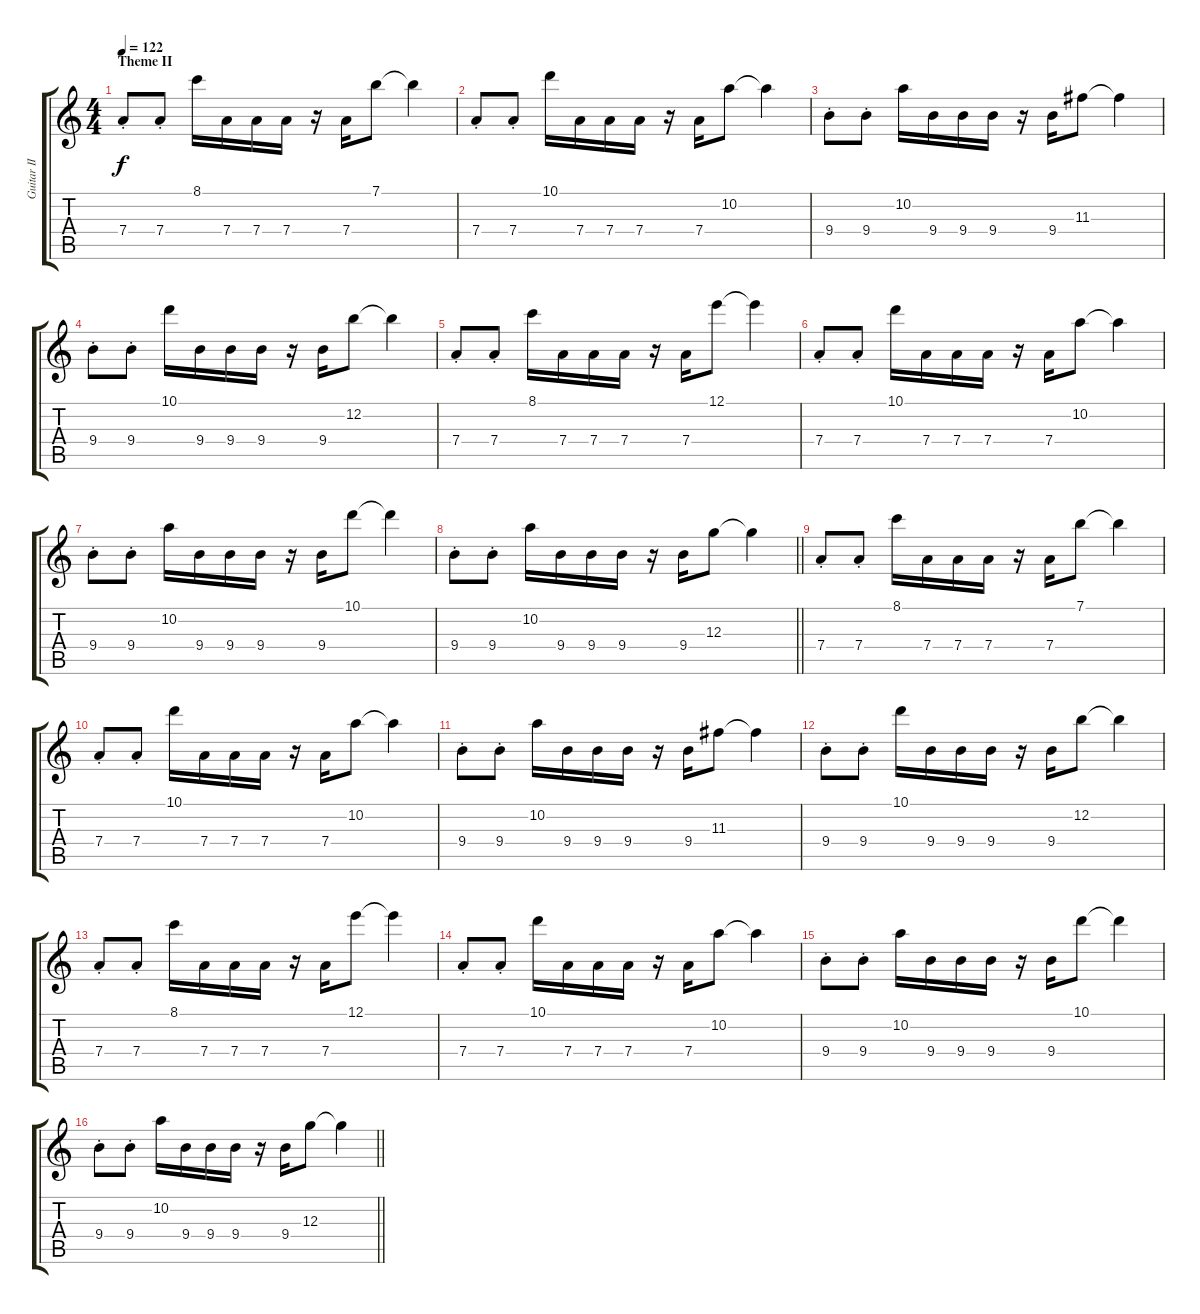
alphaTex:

\track ("Guitar II" "Guitar II") {instrument electricguitarclean}
\staff {score tabs}
\tuning (E4 B3 G3 D3 G2 C2) {hide}
\ts (4 4)
\section ("" "Theme II")
\tempo 122
\clef g2
\ks c
7.4{st}.8{dy f} 7.4{st}.8 8.1.16 7.4.16 7.4.16 7.4.16 r.16 7.4.16 7.1.8 7.1{t}.4 |
7.4{st}.8 7.4{st}.8 10.1.16 7.4.16 7.4.16 7.4.16 r.16 7.4.16 10.2.8 10.2{t}.4 |
9.4{st}.8 9.4{st}.8 10.2.16 9.4.16 9.4.16 9.4.16 r.16 9.4.16 11.3.8 11.3{t}.4 |
9.4{st}.8 9.4{st}.8 10.1.16 9.4.16 9.4.16 9.4.16 r.16 9.4.16 12.2.8 12.2{t}.4 |
7.4{st}.8 7.4{st}.8 8.1.16 7.4.16 7.4.16 7.4.16 r.16 7.4.16 12.1.8 12.1{t}.4 |
7.4{st}.8 7.4{st}.8 10.1.16 7.4.16 7.4.16 7.4.16 r.16 7.4.16 10.2.8 10.2{t}.4 |
9.4{st}.8 9.4{st}.8 10.2.16 9.4.16 9.4.16 9.4.16 r.16 9.4.16 10.1.8 10.1{t}.4 |
\barLineRight lightlight
9.4{st}.8 9.4{st}.8 10.2.16 9.4.16 9.4.16 9.4.16 r.16 9.4.16 12.3.8 12.3{t}.4 |
7.4{st}.8 7.4{st}.8 8.1.16 7.4.16 7.4.16 7.4.16 r.16 7.4.16 7.1.8 7.1{t}.4 |
7.4{st}.8 7.4{st}.8 10.1.16 7.4.16 7.4.16 7.4.16 r.16 7.4.16 10.2.8 10.2{t}.4 |
9.4{st}.8 9.4{st}.8 10.2.16 9.4.16 9.4.16 9.4.16 r.16 9.4.16 11.3.8 11.3{t}.4 |
9.4{st}.8 9.4{st}.8 10.1.16 9.4.16 9.4.16 9.4.16 r.16 9.4.16 12.2.8 12.2{t}.4 |
7.4{st}.8 7.4{st}.8 8.1.16 7.4.16 7.4.16 7.4.16 r.16 7.4.16 12.1.8 12.1{t}.4 |
7.4{st}.8 7.4{st}.8 10.1.16 7.4.16 7.4.16 7.4.16 r.16 7.4.16 10.2.8 10.2{t}.4 |
9.4{st}.8 9.4{st}.8 10.2.16 9.4.16 9.4.16 9.4.16 r.16 9.4.16 10.1.8 10.1{t}.4 |
\barLineRight lightlight
9.4{st}.8 9.4{st}.8 10.2.16 9.4.16 9.4.16 9.4.16 r.16 9.4.16 12.3.8 12.3{t}.4
